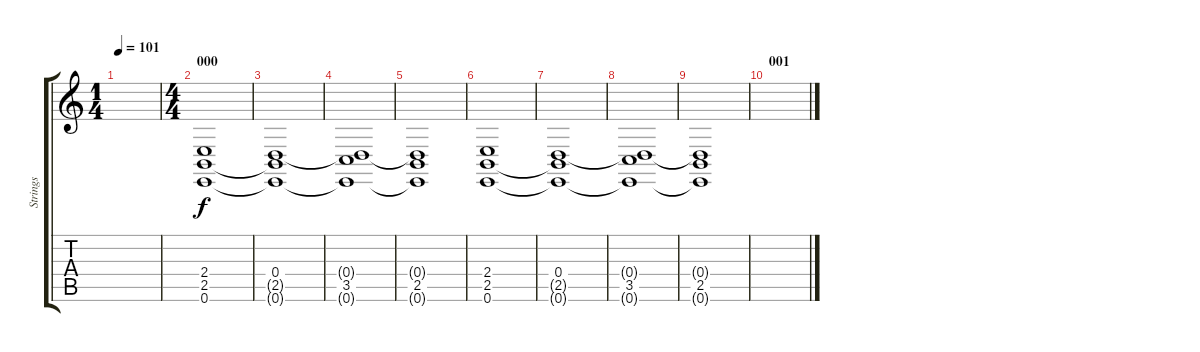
\track ("Strings" "Strings") {instrument stringensemble1}
\staff {score tabs}
\tuning (E4 B3 G3 D3 A2 E2) {hide}
\ts (1 4)
\tempo 101
\clef g2
\ks c
|
\ts (4 4)
\section ("" "000")
(2.4 2.5 0.6).1{volume 13} |
(0.4 2.5{t} 0.6{t}).1 |
(0.4{t} 3.5 0.6{t}).1 |
(0.4{t} 2.5 0.6{t}).1 |
(2.4 2.5 0.6).1 |
(0.4 2.5{t} 0.6{t}).1 |
(0.4{t} 3.5 0.6{t}).1 |
(0.4{t} 2.5 0.6{t}).1 |
\section ("" "001")
